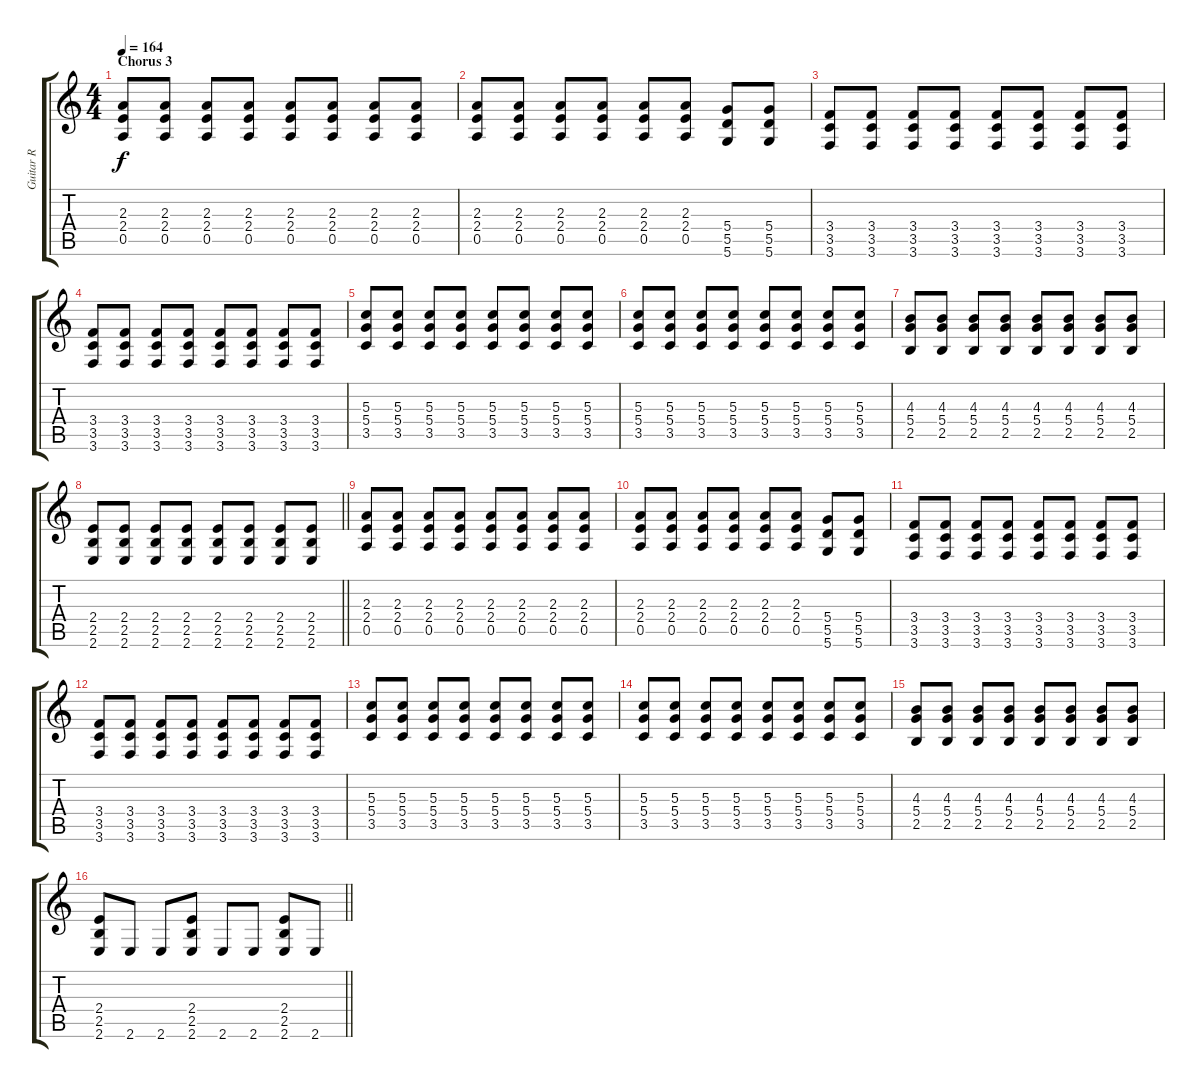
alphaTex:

\track ("Guitar R" "Guitar R") {instrument overdrivenguitar}
\staff {score tabs}
\tuning (E4 B3 G3 D3 A2 D2) {hide}
\ts (4 4)
\section ("" "Chorus 3")
\tempo 164
\clef g2
\ks c
(2.3 2.4 0.5).8{dy f} (2.3 2.4 0.5).8 (2.3 2.4 0.5).8 (2.3 2.4 0.5).8 (2.3 2.4 0.5).8 (2.3 2.4 0.5).8 (2.3 2.4 0.5).8 (2.3 2.4 0.5).8 |
(2.3 2.4 0.5).8 (2.3 2.4 0.5).8 (2.3 2.4 0.5).8 (2.3 2.4 0.5).8 (2.3 2.4 0.5).8 (2.3 2.4 0.5).8 (5.4 5.5 5.6).8 (5.4 5.5 5.6).8 |
(3.4 3.5 3.6).8 (3.4 3.5 3.6).8 (3.4 3.5 3.6).8 (3.4 3.5 3.6).8 (3.4 3.5 3.6).8 (3.4 3.5 3.6).8 (3.4 3.5 3.6).8 (3.4 3.5 3.6).8 |
(3.4 3.5 3.6).8 (3.4 3.5 3.6).8 (3.4 3.5 3.6).8 (3.4 3.5 3.6).8 (3.4 3.5 3.6).8 (3.4 3.5 3.6).8 (3.4 3.5 3.6).8 (3.4 3.5 3.6).8 |
(5.3 5.4 3.5).8 (5.3 5.4 3.5).8 (5.3 5.4 3.5).8 (5.3 5.4 3.5).8 (5.3 5.4 3.5).8 (5.3 5.4 3.5).8 (5.3 5.4 3.5).8 (5.3 5.4 3.5).8 |
(5.3 5.4 3.5).8 (5.3 5.4 3.5).8 (5.3 5.4 3.5).8 (5.3 5.4 3.5).8 (5.3 5.4 3.5).8 (5.3 5.4 3.5).8 (5.3 5.4 3.5).8 (5.3 5.4 3.5).8 |
(4.3 5.4 2.5).8 (4.3 5.4 2.5).8 (4.3 5.4 2.5).8 (4.3 5.4 2.5).8 (4.3 5.4 2.5).8 (4.3 5.4 2.5).8 (4.3 5.4 2.5).8 (4.3 5.4 2.5).8 |
\barLineRight lightlight
(2.4 2.5 2.6).8 (2.4 2.5 2.6).8 (2.4 2.5 2.6).8 (2.4 2.5 2.6).8 (2.4 2.5 2.6).8 (2.4 2.5 2.6).8 (2.4 2.5 2.6).8 (2.4 2.5 2.6).8 |
(2.3 2.4 0.5).8 (2.3 2.4 0.5).8 (2.3 2.4 0.5).8 (2.3 2.4 0.5).8 (2.3 2.4 0.5).8 (2.3 2.4 0.5).8 (2.3 2.4 0.5).8 (2.3 2.4 0.5).8 |
(2.3 2.4 0.5).8 (2.3 2.4 0.5).8 (2.3 2.4 0.5).8 (2.3 2.4 0.5).8 (2.3 2.4 0.5).8 (2.3 2.4 0.5).8 (5.4 5.5 5.6).8 (5.4 5.5 5.6).8 |
(3.4 3.5 3.6).8 (3.4 3.5 3.6).8 (3.4 3.5 3.6).8 (3.4 3.5 3.6).8 (3.4 3.5 3.6).8 (3.4 3.5 3.6).8 (3.4 3.5 3.6).8 (3.4 3.5 3.6).8 |
(3.4 3.5 3.6).8 (3.4 3.5 3.6).8 (3.4 3.5 3.6).8 (3.4 3.5 3.6).8 (3.4 3.5 3.6).8 (3.4 3.5 3.6).8 (3.4 3.5 3.6).8 (3.4 3.5 3.6).8 |
(5.3 5.4 3.5).8 (5.3 5.4 3.5).8 (5.3 5.4 3.5).8 (5.3 5.4 3.5).8 (5.3 5.4 3.5).8 (5.3 5.4 3.5).8 (5.3 5.4 3.5).8 (5.3 5.4 3.5).8 |
(5.3 5.4 3.5).8 (5.3 5.4 3.5).8 (5.3 5.4 3.5).8 (5.3 5.4 3.5).8 (5.3 5.4 3.5).8 (5.3 5.4 3.5).8 (5.3 5.4 3.5).8 (5.3 5.4 3.5).8 |
(4.3 5.4 2.5).8 (4.3 5.4 2.5).8 (4.3 5.4 2.5).8 (4.3 5.4 2.5).8 (4.3 5.4 2.5).8 (4.3 5.4 2.5).8 (4.3 5.4 2.5).8 (4.3 5.4 2.5).8 |
\barLineRight lightlight
(2.4 2.5 2.6).8 2.6.8 2.6.8 (2.4 2.5 2.6).8 2.6.8 2.6.8 (2.4 2.5 2.6).8 2.6.8
